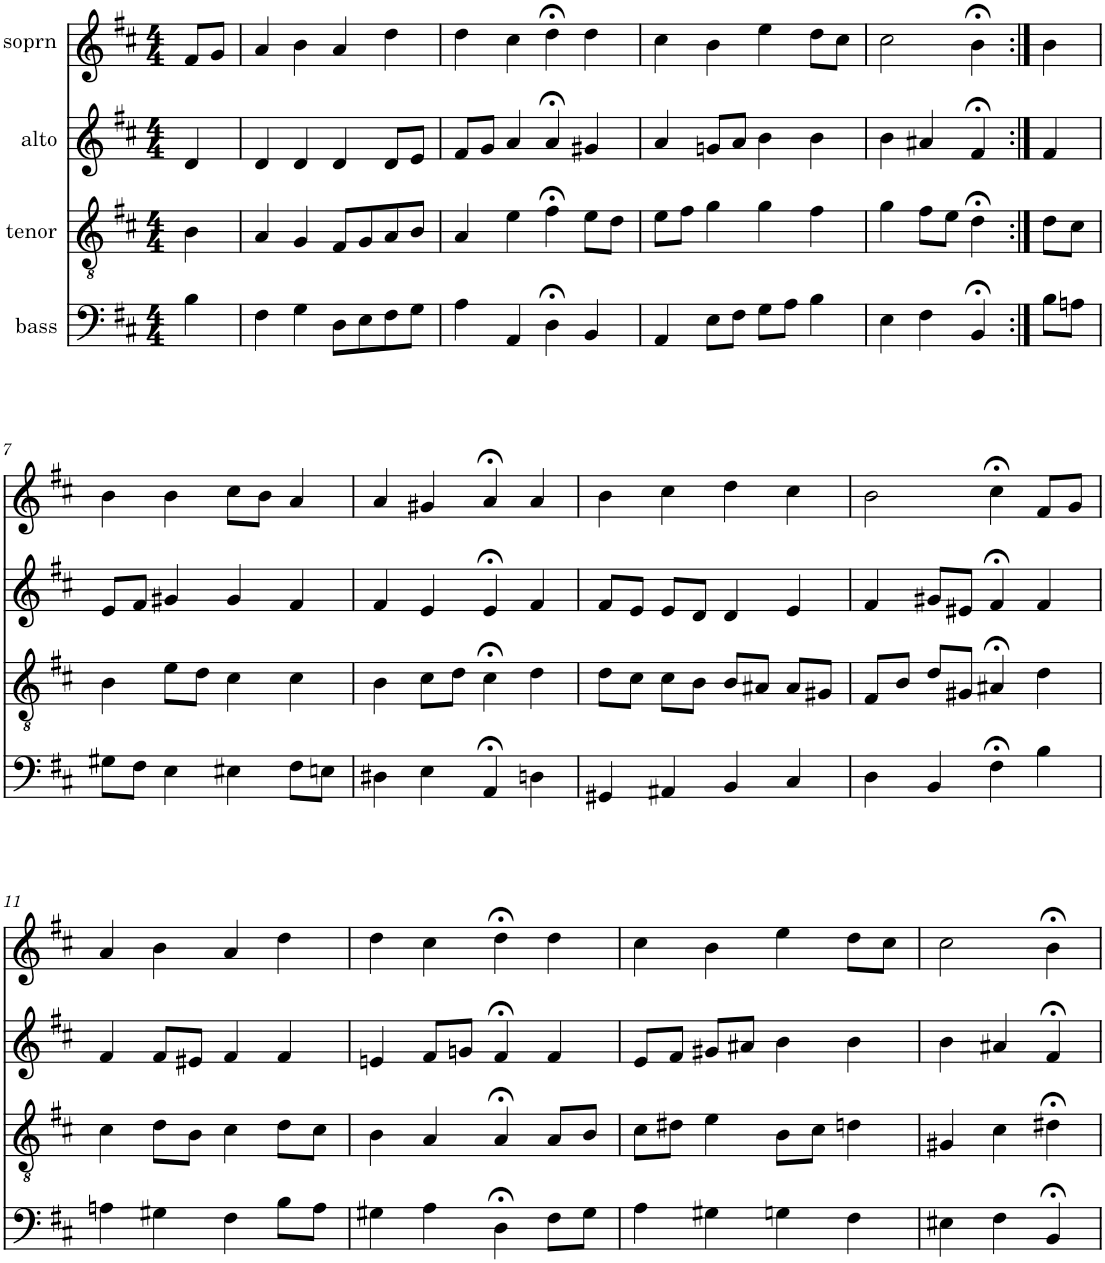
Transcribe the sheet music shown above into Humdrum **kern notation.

**kern	**kern	**kern	**kern
*part4	*part3	*part2	*part1
*staff4	*staff3	*staff2	*staff1
*I"bass	*I"tenor	*I"alto	*I"soprn
*clefF4	*clefGv2	*clefG2	*clefG2
*k[f#c#]	*k[f#c#]	*k[f#c#]	*k[f#c#]
*b:	*b:	*b:	*b:
*M4/4	*M4/4	*M4/4	*M4/4
=1	=1	=1	=1
4B\	4B\	4d/	8f#/L
.	.	.	8g/J
=2	=2	=2	=2
4F#\	4A/	4d/	4a/
4G\	4G/	4d/	4b\
8D\L	8F#/L	4d/	4a/
8E\	8G/	.	.
8F#\	8A/	8d/L	4dd\
8G\J	8B/J	8e/J	.
=3	=3	=3	=3
4A\	4A/	8f#/L	4dd\
.	.	8g/J	.
4AA/	4e\	4a/	4cc#\
4D;<\	4f#;<\	4a;</	4dd;<\
4BB/	8e\L	4g#X/	4dd\
.	8d\J	.	.
=4	=4	=4	=4
4AA/	8e\L	4a/	4cc#\
.	8f#\J	.	.
8E\L	4g\	8gn/L	4b\
8F#\J	.	8a/J	.
8G\L	4g\	4b\	4ee\
8A\J	.	.	.
4B\	4f#\	4b\	8dd\L
.	.	.	8cc#\J
=5	=5	=5	=5
4E\	4g\	4b\	2cc#\
4F#\	8f#\L	4a#X/	.
.	8e\J	.	.
4BB;</	4d;<\	4f#;</	4b;<\
=6:|!	=6:|!	=6:|!	=6:|!
8B\L	8d\L	4f#/	4b\
8An\J	8c#\J	.	.
!!LO:LB:g=z
=7	=7	=7	=7
8G#X\L	4B\	8e/L	4b\
8F#\J	.	8f#/J	.
4E\	8e\L	4g#X/	4b\
.	8d\J	.	.
4E#X\	4c#\	4g#/	8cc#\L
.	.	.	8b\J
8F#\L	4c#\	4f#/	4a/
8En\J	.	.	.
=8	=8	=8	=8
4D#X\	4B\	4f#/	4a/
4E\	8c#\L	4e/	4g#X/
.	8d\J	.	.
4AA;</	4c#;<\	4e;</	4a;</
4Dn\	4d\	4f#/	4a/
=9	=9	=9	=9
4GG#X/	8d\L	8f#/L	4b\
.	8c#\J	8e/J	.
4AA#X/	8c#\L	8e/L	4cc#\
.	8B\J	8d/J	.
4BB/	8B/L	4d/	4dd\
.	8A#X/J	.	.
4C#/	8A#/L	4e/	4cc#\
.	8G#X/J	.	.
=10	=10	=10	=10
4D\	8F#/L	4f#/	2b\
.	8B/J	.	.
4BB/	8d/L	8g#X/L	.
.	8G#X/J	8e#X/J	.
4F#;<\	4A#X;</	4f#;</	4cc#;<\
4B\	4d\	4f#/	8f#/L
.	.	.	8g/J
!!LO:LB:g=z
=11	=11	=11	=11
4An\	4c#\	4f#/	4a/
4G#X\	8d\L	8f#/L	4b\
.	8B\J	8e#X/J	.
4F#\	4c#\	4f#/	4a/
8B\L	8d\L	4f#/	4dd\
8A\J	8c#\J	.	.
=12	=12	=12	=12
4G#X\	4B\	4en/	4dd\
4A\	4A/	8f#/L	4cc#\
.	.	8gn/J	.
4D;<\	4A;</	4f#;</	4dd;<\
8F#\L	8A/L	4f#/	4dd\
8G#\J	8B/J	.	.
=13	=13	=13	=13
4A\	8c#\L	8e/L	4cc#\
.	8d#X\J	8f#/J	.
4G#X\	4e\	8g#X/L	4b\
.	.	8a#X/J	.
4Gn\	8B\L	4b\	4ee\
.	8c#\J	.	.
4F#\	4dn\	4b\	8dd\L
.	.	.	8cc#\J
=14	=14	=14	=14
4E#X\	4G#X/	4b\	2cc#\
4F#\	4c#\	4a#X/	.
4BB;</	4d#X;<\	4f#;</	4b;<\
=	=	=	=
*-	*-	*-	*-
